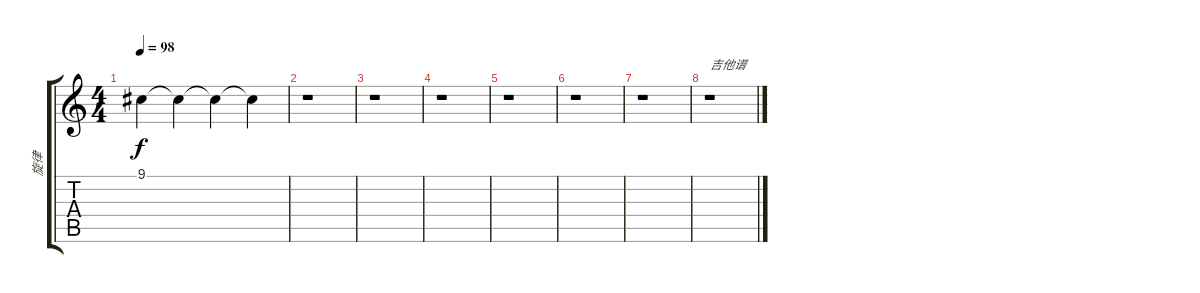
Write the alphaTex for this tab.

\track ("旋律" "旋律") {instrument electricgrandpiano}
\staff {score tabs}
\tuning (E4 B3 G3 D3 A2 E2) {hide}
\ts (4 4)
\tempo 98
\clef g2
\ks c
9.1.4{dy f} 9.1{t}.4 9.1{t}.4 9.1{t}.4 |
r.1 |
r.1 |
r.1 |
r.1 |
r.1 |
r.1 |
r.1{txt "吉他谱"}
